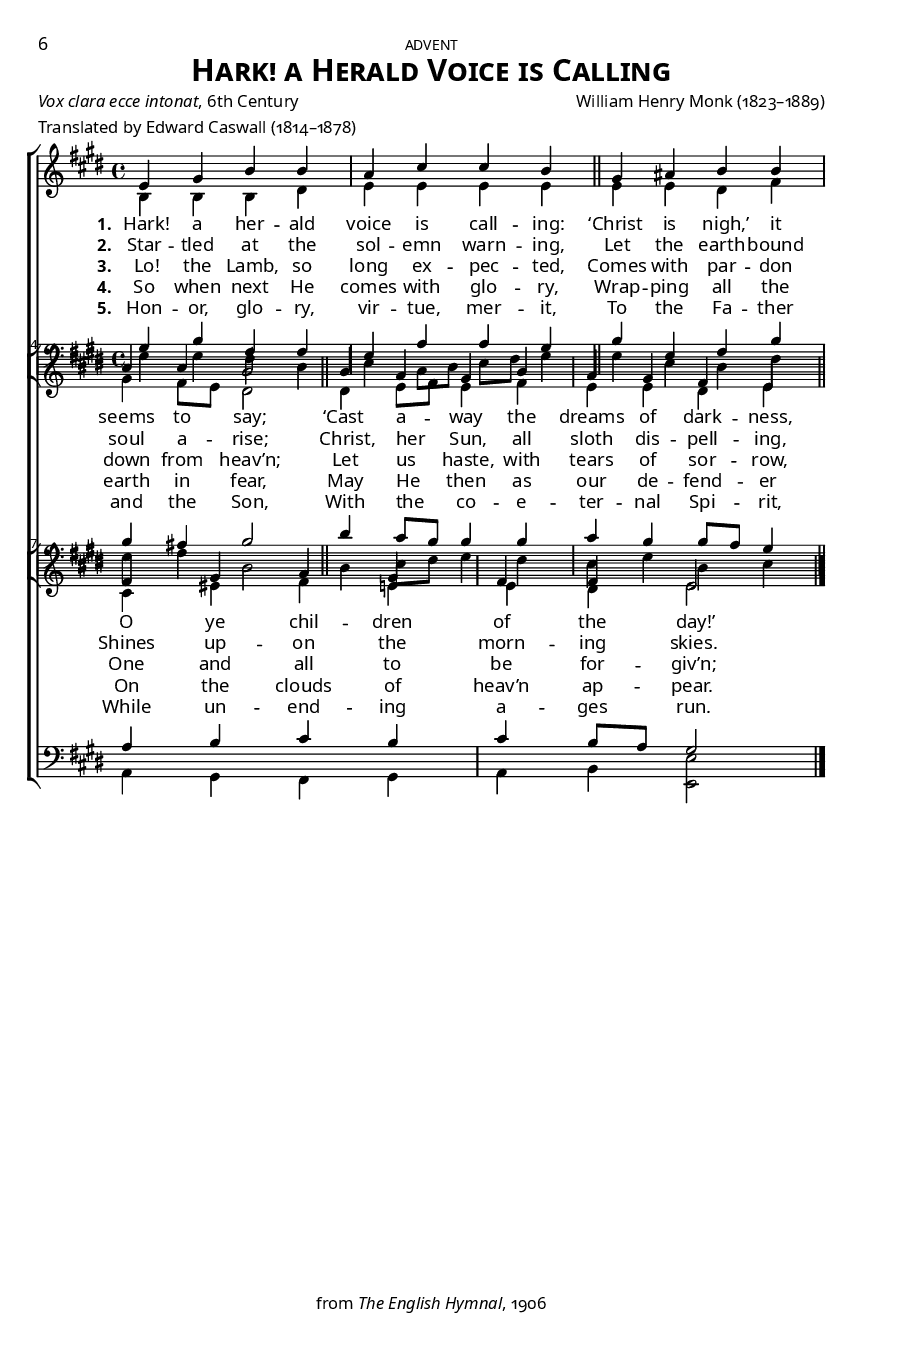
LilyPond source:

\version "2.14.2"
\include "util.ly"
\header {
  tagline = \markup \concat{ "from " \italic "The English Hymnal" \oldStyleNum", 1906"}

    title = \markup{\override #'(font-name . "Garamond Premier Pro Semibold"){ \abs-fontsize #15 \smallCapsOldStyle"Hark! a Herald Voice is Calling"}}
    poet = \markup\concat{\italic"Vox clara ecce intonat" \oldStyleNum", 6th Century"}
    meter = \markup\oldStyleNum"Translated by Edward Caswall (1814–1878)"
    composer = \markup\oldStyleNum"William Henry Monk (1823–1889)"
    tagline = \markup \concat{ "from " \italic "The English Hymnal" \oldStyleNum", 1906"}
  }
\paper {
  print-all-headers = ##f
  paper-height = 9\in
  paper-width = 6\in
  indent = 0\in
  %system-system-spacing = #'((basic-distance . 10) (padding . 0))
  score-markup-spacing =
    #'((basic-distance . 0)
       (minimum-distance . 0)
       (padding . 0)
       (stretchability . 50))
  system-system-spacing =
    #'((basic-distance . 0)
       (minimum-distance . 0)
       (padding . -5)
       (stretchability . 70))
  last-bottom-spacing =
    #'((basic-distance . 0)
       (minimum-distance . 0)
       (padding . -0.5)
       (stretchability . 0))
  ragged-last-bottom = ##t
  ragged-bottom = ##f
  two-sided = ##t
  inner-margin = 0.5\in
  outer-margin = 0.25\in
  top-margin = 0.25\in
  bottom-margin = 0.25\in
  first-page-number = #006
  print-first-page-number = ##t
  headerLine = \markup{\override #'(font-name . "Garamond Premier Pro") \smallCaps advent}
  oddHeaderMarkup = \markup\fill-line{
     \override #'(font-name . "Garamond Premier Pro")\abs-fontsize #8.5
     \combine 
        \fill-line{"" \on-the-fly #print-page-number-check-first
        \oldStylePageNum""
        }
        \fill-line{\headerLine}
  }
  evenHeaderMarkup = \markup {
     \override #'(font-name . "Garamond Premier Pro")\abs-fontsize #8.5
     \combine
        \on-the-fly #print-page-number-check-first
        \oldStylePageNum""
        \fill-line{\headerLine}
  }
}
#(set-global-staff-size 14.5) \paper{ #(define fonts (make-pango-font-tree "GoudyOlSt BT" "Garamond Premier Pro" "Garamond Premier Pro" (/ 14.5 20))) }








global = {
  \key e \major
  \time 4/4
  \autoBeamOff
  \override DynamicLineSpanner #'staff-padding = #0.0
  \override DynamicLineSpanner #'Y-extent = #'(-1 . 1)
}

sopMusic = \relative c' {
  %\tempo 4 = 66
  e4 gis b b |
  a cis cis b \bar "||"
  gis ais b b |
  cis cis b2 \bar "||"
  
  b4 a gis b |
  a gis fis e \bar "||"
  fis gis a gis |
  fis fis e2 \bar "|."
}
sopWords = \lyricmode {
  
}

altoMusic = \relative c' {
  b4 b b dis |
  e e e e |
  e e dis fis |
  gis fis8[ e] dis2 |
  
  dis4 e8[ fis] e4 fis |
  e e dis e |
  cis eis fis e |
  e dis e2 \bar "|."
}
altoWords = \lyricmode {
  \dropLyricsV
  \set stanza = #"1. "
  Hark! a her -- ald voice is call -- ing:
  ‘Christ is nigh,’ it seems to say;
  \set associatedVoice = "altos"
  ‘Cast a -- way the dreams of dark -- ness,
  \unset associatedVoice
  O ye chil -- dren of the day!’
}
altoWordsII = \lyricmode {
  \dropLyricsV
%\markup\italic
  \set stanza = #"2. "
  Star -- tled at the sol -- emn warn -- ing,
  Let the earth -- bound soul a -- rise;
  \set associatedVoice = "altos"
  Christ, her Sun, all sloth dis -- pell -- ing,
  \unset associatedVoice
  Shines up -- on the morn -- ing skies.
}
altoWordsIII = \lyricmode {
  \dropLyricsV
  \set stanza = #"3. "
  Lo! the Lamb, so long ex -- pec -- ted,
  Comes with par -- don down from heav’n;
  \set associatedVoice = "altos"
  Let us haste, with tears of sor -- row,
  \unset associatedVoice
  One and all to be for -- giv’n;
}
altoWordsIV = \lyricmode {
  \dropLyricsV
  \set stanza = #"4. "
  So when next He comes with glo -- ry,
  Wrap -- ping all the earth in fear,
  \set associatedVoice = "altos"
  May He then as our de -- fend -- er
  \unset associatedVoice
  On the clouds of heav’n ap -- pear.
}
altoWordsV = \lyricmode {
  \dropLyricsV
  \set stanza = #"5. "
  Hon -- or, glo -- ry, vir -- tue, mer -- it,
  To the Fa -- ther and the Son,
  \set associatedVoice = "altos"
  With the co -- e -- ter -- nal Spi -- rit,
  \unset associatedVoice
  While un -- end -- ing a -- ges run.
}
altoWordsVI = \lyricmode {
  \set stanza = #"6. "
  \set ignoreMelismata = ##t
}
tenorMusic = \relative c' {
  gis4 b fis fis |
  e a a gis |
  b e, fis b |
  b ais b2 |
  
  dis4 cis8[ b] b4 b |
  cis b b8[ a] gis4 |
  a b cis b |
  cis b8[ a] gis2 \bar "|."
}
tenorWords = \lyricmode {

}

bassMusic = \relative c {
  e4 e dis b |
  cis a8[ b] cis[ dis] e4 |
  e cis b dis |
  e fis b,2 |
  
  b4 cis8[ dis] e4 dis |
  cis e b cis |
  a gis fis gis |
  a b <e e,>2 \bar "|."
}
bassWords = \lyricmode {

}

pianoRH = \relative c' {
  
}
pianoLH = \relative c' {
  
}

\score {
  <<
   \new ChoirStaff <<
    \new Staff = women <<
      \new Voice = "sopranos" { \voiceOne << \global \sopMusic >> }
      \new Voice = "altos" { \voiceTwo << \global \altoMusic >> }
    >>
    \new Lyrics \with { alignAboveContext = #"women" \override VerticalAxisGroup #'nonstaff-relatedstaff-spacing = #'((basic-distance . 1))} \lyricsto "sopranos" \sopWords
   \new Staff = men <<
      \clef bass
      \new Voice = "tenors" { \voiceOne << \global \tenorMusic >> }
      \new Voice = "basses" { \voiceTwo << \global \bassMusic >> }
    >>
    \new Lyrics = "altosVI"  \with { alignBelowContext = #"women" \override VerticalAxisGroup #'nonstaff-relatedstaff-spacing = #'((basic-distance . 1))} \lyricsto "sopranos" \altoWordsVI
    \new Lyrics = "altosV"  \with { alignBelowContext = #"women" \override VerticalAxisGroup #'nonstaff-relatedstaff-spacing = #'((basic-distance . 1))} \lyricsto "sopranos" \altoWordsV
    \new Lyrics = "altosIV"  \with { alignBelowContext = #"women" \override VerticalAxisGroup #'nonstaff-relatedstaff-spacing = #'((basic-distance . 1))} \lyricsto "sopranos" \altoWordsIV
    \new Lyrics = "altosIII"  \with { alignBelowContext = #"women" \override VerticalAxisGroup #'nonstaff-relatedstaff-spacing = #'((basic-distance . 1))} \lyricsto "sopranos" \altoWordsIII
    \new Lyrics = "altosII"  \with { alignBelowContext = #"women" \override VerticalAxisGroup #'nonstaff-relatedstaff-spacing = #'((basic-distance . 1))} \lyricsto "sopranos" \altoWordsII
    \new Lyrics = "altos"  \with { alignBelowContext = #"women" \override VerticalAxisGroup #'nonstaff-relatedstaff-spacing = #'((basic-distance . 1))} \lyricsto "sopranos" \altoWords
    \new Lyrics \with { alignAboveContext = #"men" \override VerticalAxisGroup #'nonstaff-relatedstaff-spacing = #'((basic-distance . 1)) } \lyricsto "tenors" \tenorWords
    \new Lyrics \with { alignBelowContext = #"men" \override VerticalAxisGroup #'nonstaff-relatedstaff-spacing = #'((basic-distance . 1)) } \lyricsto "basses" \bassWords
  >>
%    \new PianoStaff << \new Staff { \new Voice { \pianoRH } } \new Staff { \clef "bass" \pianoLH } >>
  >>
  \layout {
    \context {
      \Score
      %\override SpacingSpanner #'base-shortest-duration = #(ly:make-moment 1 8)
      %\override SpacingSpanner #'common-shortest-duration = #(ly:make-moment 1 4)
    }
    \context {
      % Remove all empty staves
      % \Staff \RemoveEmptyStaves \override VerticalAxisGroup #'remove-first = ##t
    }
    \context {
      \Lyrics
      \override LyricText #'X-offset = #center-on-word
    }
  }
  
  \midi {
    \tempo 4 = 66
    \set Staff.midiInstrument = "flute"
  
    \context {
      \Voice
      \remove "Dynamic_performer"
    }
  }
}
